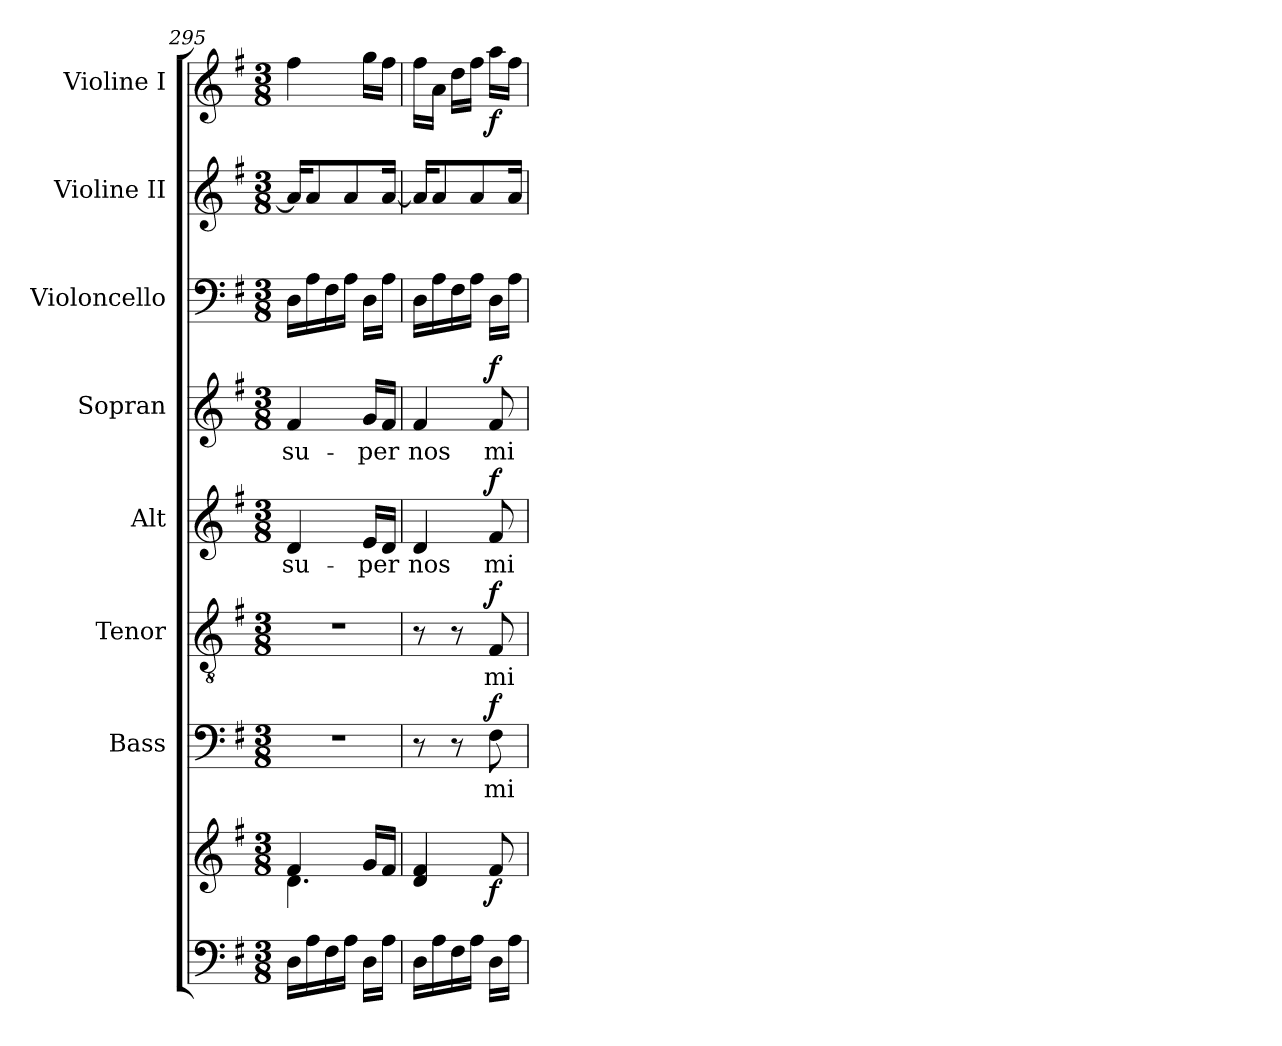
**kern	**kern	**dynam	**kern	**text	**dynam	**kern	**text	**dynam	**kern	**text	**dynam	**kern	**text	**dynam	**kern	**kern	**kern	**dynam
*part8	*part8	*part8	*part7	*part7	*part7	*part6	*part6	*part6	*part5	*part5	*part5	*part4	*part4	*part4	*part3	*part2	*part1	*part1
*staff9	*staff8	*staff8/9	*staff7	*staff7	*staff7	*staff6	*staff6	*staff6	*staff5	*staff5	*staff5	*staff4	*staff4	*staff4	*staff3	*staff2	*staff1	*staff1
*	*	*	*I"Bass	*	*	*I"Tenor	*	*	*I"Alt	*	*	*I"Sopran	*	*	*I"Violoncello	*I"Violine II	*I"Violine I	*
*	*	*	*I'B.	*	*	*I'T.	*	*	*I'A.	*	*	*I'S.	*	*	*I'Vc.	*I'Vl. II	*I'Vl. I	*
*clefF4	*clefG2	*	*clefF4	*	*	*clefGv2	*	*	*clefG2	*	*	*clefG2	*	*	*clefF4	*clefG2	*clefG2	*
*	*	*	*	*	*	*	*	*	*	*	*	*	*	*	*ITrd7c12	*	*	*
*k[f#]	*k[f#]	*	*k[f#]	*	*	*k[f#]	*	*	*k[f#]	*	*	*k[f#]	*	*	*k[f#]	*k[f#]	*k[f#]	*
*G:	*G:	*	*G:	*	*	*G:	*	*	*G:	*	*	*G:	*	*	*G:	*G:	*G:	*
*M3/8	*M3/8	*	*M3/8	*	*	*M3/8	*	*	*M3/8	*	*	*M3/8	*	*	*M3/8	*M3/8	*M3/8	*
=295	=295	=295	=295	=295	=295	=295	=295	=295	=295	=295	=295	=295	=295	=295	=295	=295	=295	=295
*	*^	*	*	*	*	*	*	*	*	*	*	*	*	*	*	*	*	*
!	!	!	!	!	!	!	!	!	!	!	!LO:LY:b	!	!	!LO:LY:b	!	!	!	!	!
16D\LL	4f#/	4.d\	.	4.r	.	.	4.r	.	.	4d/	su-	.	4f#/	su-	.	16DD\LL	16a/KL]	4ff#\	.
16A\	.	.	.	.	.	.	.	.	.	.	.	.	.	.	.	16AA\	8a/	.	.
16F#\	.	.	.	.	.	.	.	.	.	.	.	.	.	.	.	16FF#\	.	.	.
16A\JJ	.	.	.	.	.	.	.	.	.	.	.	.	.	.	.	16AA\JJ	8a/	.	.
!	!	!	!	!	!	!	!	!	!	!	!LO:LY:b	!	!	!LO:LY:b	!	!	!	!	!
16D\LL	16g/LL	.	.	.	.	.	.	.	.	16e/LL	-per	.	16g/LL	-per	.	16DD\LL	.	16gg\LL	.
16A\JJ	16f#/JJ	.	.	.	.	.	.	.	.	16d/JJ	.	.	16f#/JJ	.	.	16AA\JJ	[16a/Jk	16ff#\JJ	.
*	*v	*v	*	*	*	*	*	*	*	*	*	*	*	*	*	*	*	*	*
=296	=296	=296	=296	=296	=296	=296	=296	=296	=296	=296	=296	=296	=296	=296	=296	=296	=296	=296
!	!	!	!	!	!	!	!	!	!	!LO:LY:b	!	!	!LO:LY:b	!	!	!	!	!
16D\LL	4d/ 4f#/	.	8r	.	.	8r	.	.	4d/	nos	.	4f#/	nos	.	16DD\LL	16a/KL]	16ff#\LL	.
16A\	.	.	.	.	.	.	.	.	.	.	.	.	.	.	16AA\	8a/	16a\JJ	.
16F#\	.	.	8r	.	.	8r	.	.	.	.	.	.	.	.	16FF#\	.	16dd\LL	.
16A\JJ	.	.	.	.	.	.	.	.	.	.	.	.	.	.	16AA\JJ	8a/	16ff#\JJ	.
!	!	!LO:DY:b	!	!LO:LY:b	!LO:DY:a	!	!LO:LY:b	!LO:DY:a	!	!LO:LY:b	!LO:DY:a	!	!LO:LY:b	!LO:DY:a	!	!	!	!LO:DY:b
16D\LL	8f#/	f	8F#\	mi-	f	8F#/	mi-	f	8f#/	mi-	f	8f#/	mi-	f	16DD\LL	.	16aa\LL	f
16A\JJ	.	.	.	.	.	.	.	.	.	.	.	.	.	.	16AA\JJ	16a/Jk	16ff#\JJ	.
=	=	=	=	=	=	=	=	=	=	=	=	=	=	=	=	=	=	=
*-	*-	*-	*-	*-	*-	*-	*-	*-	*-	*-	*-	*-	*-	*-	*-	*-	*-	*-
